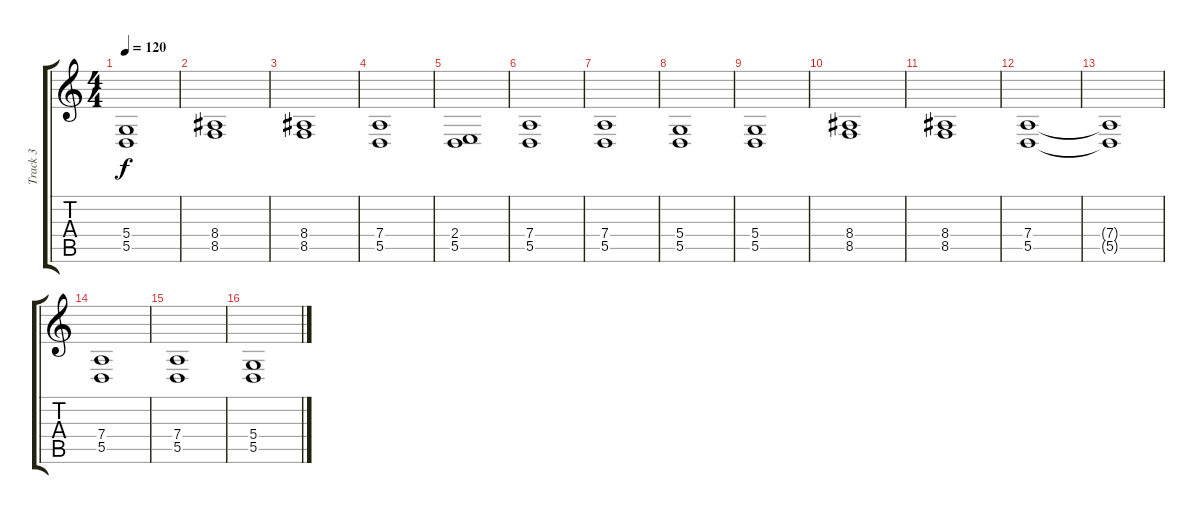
\track ("Track 3" "Track 3") {instrument pad4choir}
\staff {score tabs}
\tuning (E4 B3 G3 D3 A2 E2) {hide}
\ts (4 4)
\tempo 120
\clef g2
\ks c
(5.4 5.5).1{dy f} |
(8.4 8.5).1 |
(8.4 8.5).1 |
(7.4 5.5).1 |
(2.4 5.5).1 |
(7.4 5.5).1 |
(7.4 5.5).1 |
(5.4 5.5).1 |
(5.4 5.5).1 |
(8.4 8.5).1 |
(8.4 8.5).1 |
(7.4 5.5).1 |
(7.4{t} 5.5{t}).1 |
(7.4 5.5).1 |
(7.4 5.5).1 |
(5.4 5.5).1
